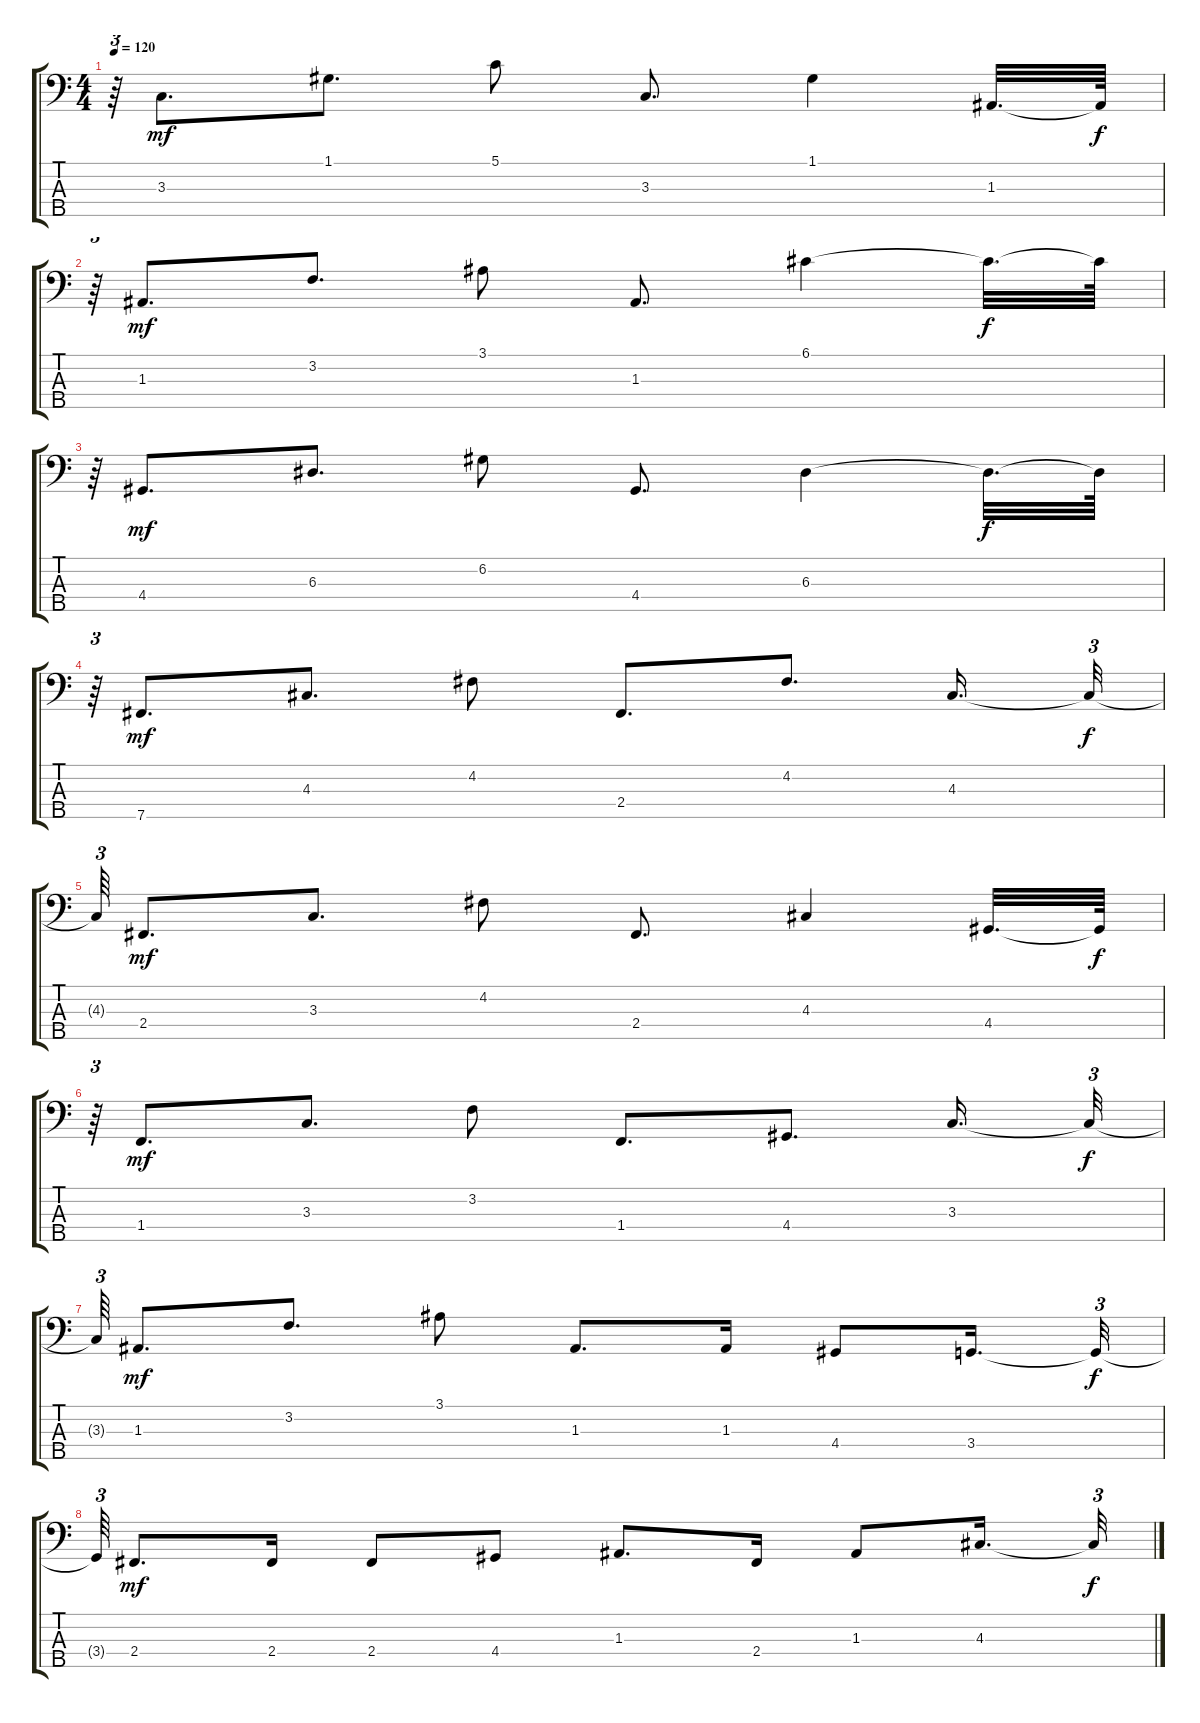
\track "" {instrument electricbassfinger}
\staff {score tabs}
\tuning (G2 D2 A1 E1 B0) {hide}
\ts (4 4)
\tempo 120
\clef f4
\ks c
r.64{tu (3 2) dy f} 3.3.8{d dy mf} 1.1.8{d} 5.1.8 3.3.8{d} 1.1.4 1.3.32{d} 1.3{t}.64{dy f} |
r.64{tu (3 2)} 1.3.8{d dy mf} 3.2.8{d} 3.1.8 1.3.8{d} 6.1.4 6.1{t}.32{d dy f} 6.1{t}.64 |
r.64{tu (3 2)} 4.4.8{d dy mf} 6.3.8{d} 6.2.8 4.4.8{d} 6.3.4 6.3{t}.32{d dy f} 6.3{t}.64 |
r.64{tu (3 2)} 7.5.8{d dy mf} 4.3.8{d} 4.2.8 2.4.8{d} 4.2.8{d} 4.3.16{d} 4.3{t}.32{tu (3 2) dy f} |
4.3{t}.64{tu (3 2)} 2.4.8{d dy mf} 3.3.8{d} 4.2.8 2.4.8{d} 4.3.4 4.4.32{d} 4.4{t}.64{dy f} |
r.64{tu (3 2)} 1.4.8{d dy mf} 3.3.8{d} 3.2.8 1.4.8{d} 4.4.8{d} 3.3.16{d} 3.3{t}.32{tu (3 2) dy f} |
3.3{t}.64{tu (3 2)} 1.3.8{d dy mf} 3.2.8{d} 3.1.8 1.3.8{d} 1.3.16 4.4.8 3.4.16{d} 3.4{t}.32{tu (3 2) dy f} |
3.4{t}.64{tu (3 2)} 2.4.8{d dy mf} 2.4.16 2.4.8 4.4.8 1.3.8{d} 2.4.16 1.3.8 4.3.16{d} 4.3{t}.32{tu (3 2) dy f}
